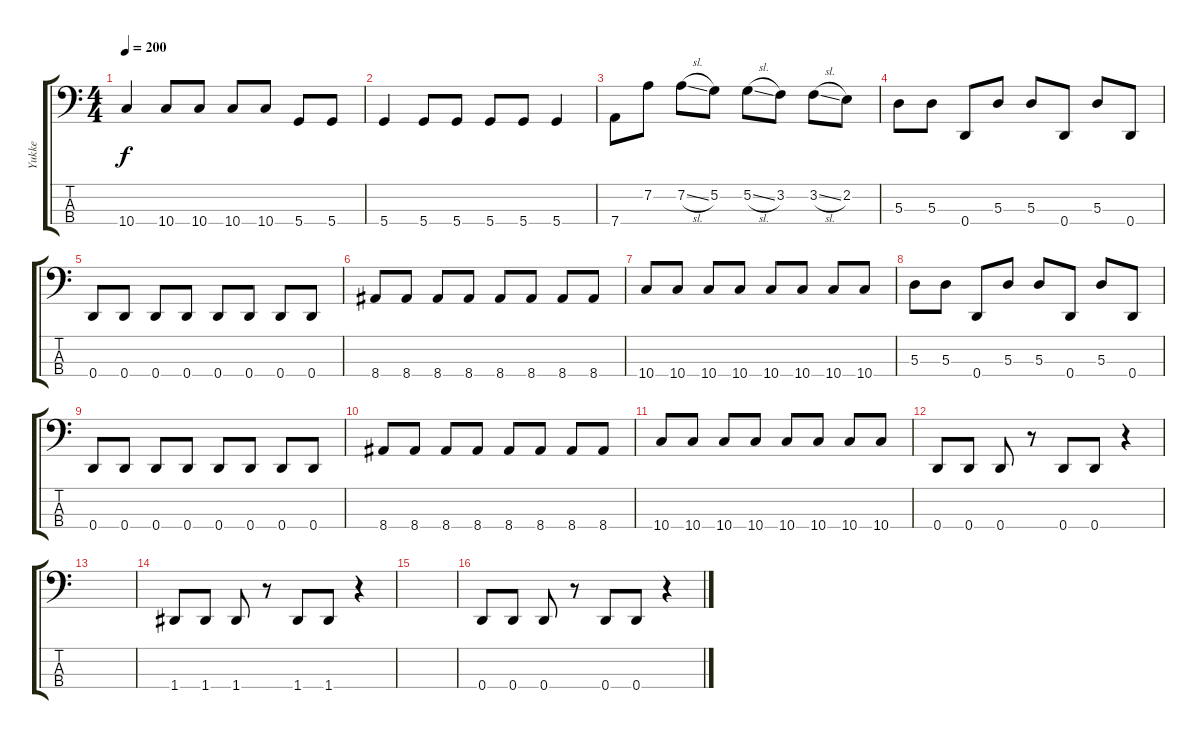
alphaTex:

\track ("Yukke" "Yukke") {instrument electricbassfinger}
\staff {score tabs}
\tuning (G2 D2 A1 D1) {hide}
\ts (4 4)
\tempo 200
\clef f4
\ks c
10.4.4{dy f} 10.4.8 10.4.8 10.4.8 10.4.8 5.4.8 5.4.8 |
5.4.4 5.4.8 5.4.8 5.4.8 5.4.8 5.4.4 |
7.4.8 7.2.8 7.2{sl}.8 5.2.8 5.2{sl}.8 3.2.8 3.2{sl}.8 2.2.8 |
5.3.8 5.3.8 0.4.8 5.3.8 5.3.8 0.4.8 5.3.8 0.4.8 |
0.4.8 0.4.8 0.4.8 0.4.8 0.4.8 0.4.8 0.4.8 0.4.8 |
8.4.8 8.4.8 8.4.8 8.4.8 8.4.8 8.4.8 8.4.8 8.4.8 |
10.4.8 10.4.8 10.4.8 10.4.8 10.4.8 10.4.8 10.4.8 10.4.8 |
5.3.8 5.3.8 0.4.8 5.3.8 5.3.8 0.4.8 5.3.8 0.4.8 |
0.4.8 0.4.8 0.4.8 0.4.8 0.4.8 0.4.8 0.4.8 0.4.8 |
8.4.8 8.4.8 8.4.8 8.4.8 8.4.8 8.4.8 8.4.8 8.4.8 |
10.4.8 10.4.8 10.4.8 10.4.8 10.4.8 10.4.8 10.4.8 10.4.8 |
0.4.8 0.4.8 0.4.8 r.8 0.4.8 0.4.8 r.4 |
|
1.4.8 1.4.8 1.4.8 r.8 1.4.8 1.4.8 r.4 |
|
0.4.8 0.4.8 0.4.8 r.8 0.4.8 0.4.8 r.4
